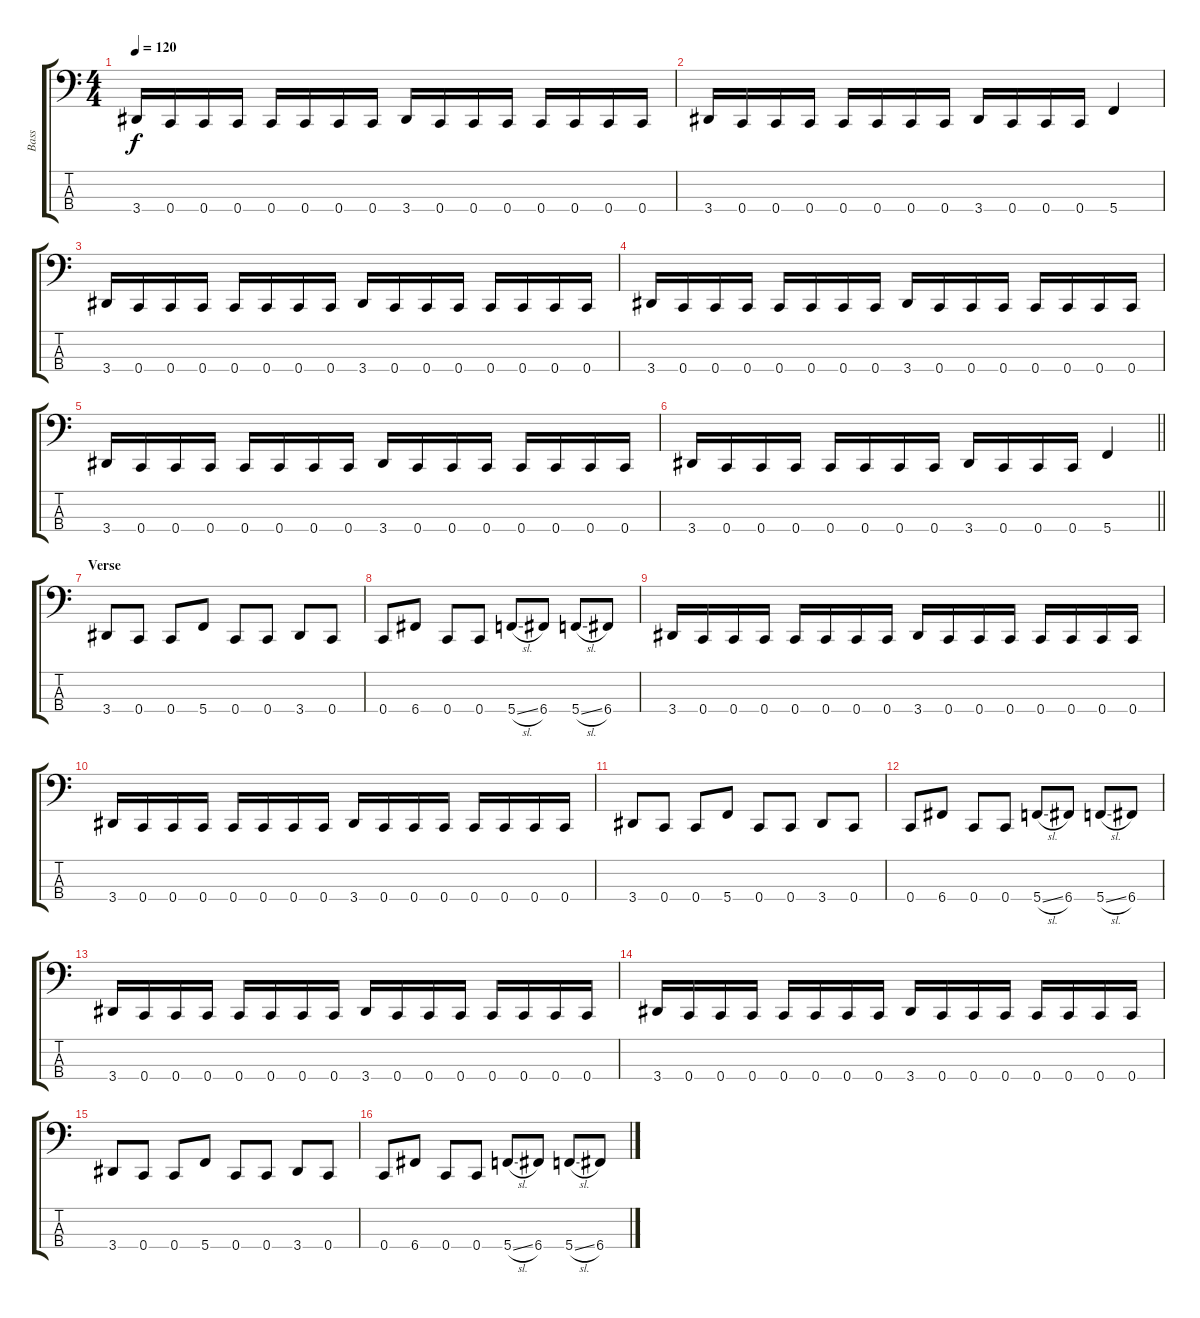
\track ("Bass" "Bass") {instrument electricbasspick}
\staff {score tabs}
\tuning (F2 C2 G1 C1) {hide}
\ts (4 4)
\tempo 120
\clef f4
\ks c
3.4.16{dy f} 0.4.16 0.4.16 0.4.16 0.4.16 0.4.16 0.4.16 0.4.16 3.4.16 0.4.16 0.4.16 0.4.16 0.4.16 0.4.16 0.4.16 0.4.16 |
3.4.16 0.4.16 0.4.16 0.4.16 0.4.16 0.4.16 0.4.16 0.4.16 3.4.16 0.4.16 0.4.16 0.4.16 5.4.4 |
3.4.16 0.4.16 0.4.16 0.4.16 0.4.16 0.4.16 0.4.16 0.4.16 3.4.16 0.4.16 0.4.16 0.4.16 0.4.16 0.4.16 0.4.16 0.4.16 |
3.4.16 0.4.16 0.4.16 0.4.16 0.4.16 0.4.16 0.4.16 0.4.16 3.4.16 0.4.16 0.4.16 0.4.16 0.4.16 0.4.16 0.4.16 0.4.16 |
3.4.16 0.4.16 0.4.16 0.4.16 0.4.16 0.4.16 0.4.16 0.4.16 3.4.16 0.4.16 0.4.16 0.4.16 0.4.16 0.4.16 0.4.16 0.4.16 |
\barLineRight lightlight
3.4.16 0.4.16 0.4.16 0.4.16 0.4.16 0.4.16 0.4.16 0.4.16 3.4.16 0.4.16 0.4.16 0.4.16 5.4.4 |
\section ("" "Verse")
3.4.8 0.4.8 0.4.8 5.4.8 0.4.8 0.4.8 3.4.8 0.4.8 |
0.4.8 6.4.8 0.4.8 0.4.8 5.4{sl}.8 6.4.8 5.4{sl}.8 6.4.8 |
3.4.16 0.4.16 0.4.16 0.4.16 0.4.16 0.4.16 0.4.16 0.4.16 3.4.16 0.4.16 0.4.16 0.4.16 0.4.16 0.4.16 0.4.16 0.4.16 |
3.4.16 0.4.16 0.4.16 0.4.16 0.4.16 0.4.16 0.4.16 0.4.16 3.4.16 0.4.16 0.4.16 0.4.16 0.4.16 0.4.16 0.4.16 0.4.16 |
3.4.8 0.4.8 0.4.8 5.4.8 0.4.8 0.4.8 3.4.8 0.4.8 |
0.4.8 6.4.8 0.4.8 0.4.8 5.4{sl}.8 6.4.8 5.4{sl}.8 6.4.8 |
3.4.16 0.4.16 0.4.16 0.4.16 0.4.16 0.4.16 0.4.16 0.4.16 3.4.16 0.4.16 0.4.16 0.4.16 0.4.16 0.4.16 0.4.16 0.4.16 |
3.4.16 0.4.16 0.4.16 0.4.16 0.4.16 0.4.16 0.4.16 0.4.16 3.4.16 0.4.16 0.4.16 0.4.16 0.4.16 0.4.16 0.4.16 0.4.16 |
3.4.8 0.4.8 0.4.8 5.4.8 0.4.8 0.4.8 3.4.8 0.4.8 |
0.4.8 6.4.8 0.4.8 0.4.8 5.4{sl}.8 6.4.8 5.4{sl}.8 6.4.8
